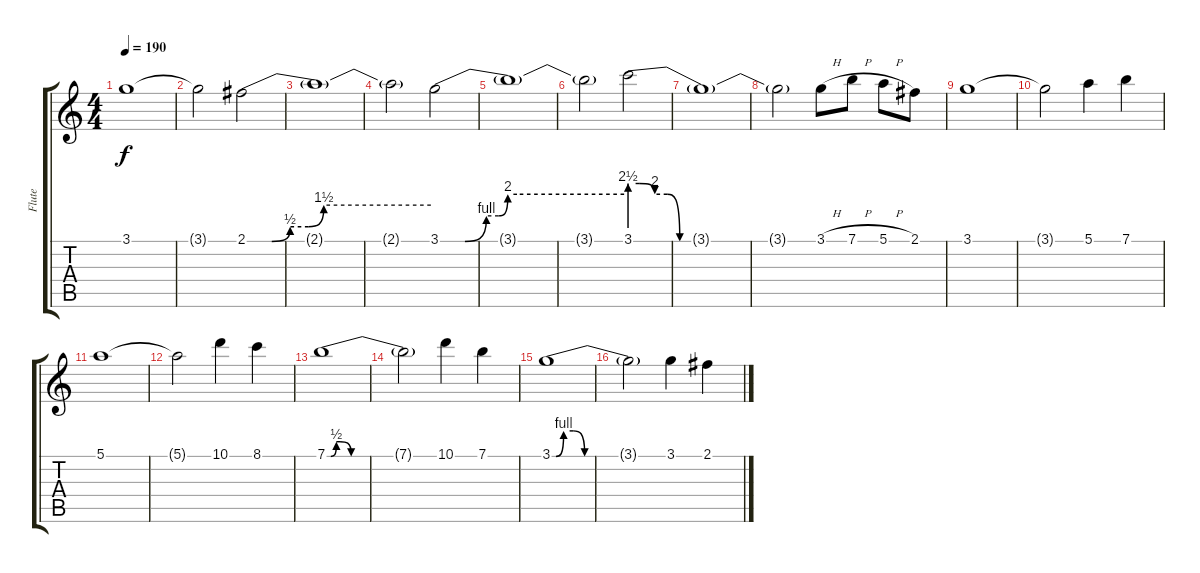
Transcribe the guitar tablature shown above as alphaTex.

\track ("Flute" "Flute") {instrument piccolo}
\staff {score tabs}
\tuning (E5 B4 G4 D4 A3 E3) {hide}
\ts (4 4)
\tempo 190
\clef g2
\ks c
3.1{t}.1{dy f} |
3.1{t}.2 2.1{be (custom 0 0 8 0 14 2 20 2 25 6 60 6)}.2 |
2.1{t}.1 |
2.1{t}.2 3.1{be (custom 0 0 8 0 15 4 19 4 22 8 25 8 60 8)}.2 |
3.1{t}.1 |
3.1{t}.2 3.1{be (custom 0 10 3 10 8 8 12 8 16 0 60 0)}.2 |
3.1{t}.1 |
3.1{t}.2 3.1{h}.8 7.1{h}.8 5.1{h}.8 2.1.8 |
3.1.1 |
3.1{t}.2 5.1.4 7.1.4 |
5.1.1 |
5.1{t}.2 10.1.4 8.1.4 |
7.1{be (custom 0 0 2 0 5 2 7 2 13 0 30 0 60 0)}.1 |
7.1{t}.2 10.1.4 7.1.4 |
3.1{be (custom 0 0 2 0 6 4 11 4 17 0 25 0 60 0)}.1 |
3.1{t}.2 3.1.4 2.1.4
